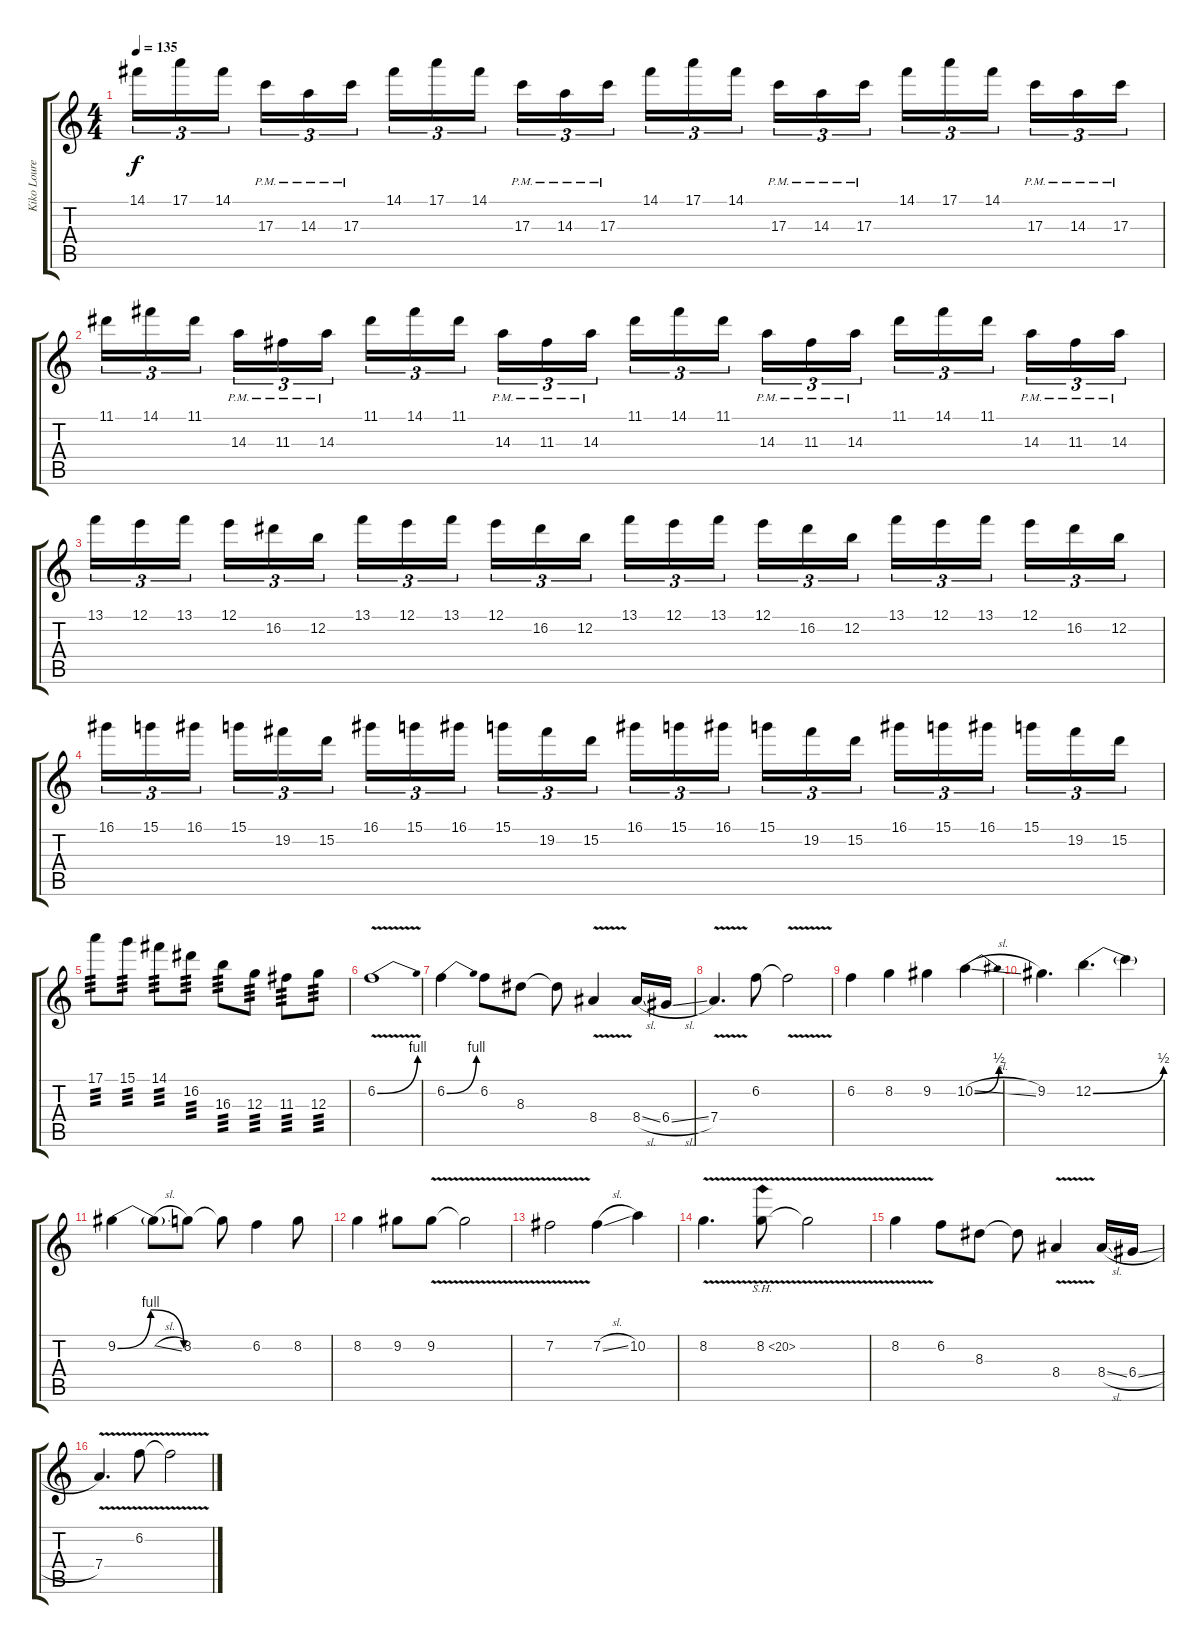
\track ("Kiko Loureiro Lead " "Kiko Loure") {instrument distortionguitar}
\staff {score tabs}
\tuning (E4 B3 G3 D3 A2 E2) {hide}
\ts (4 4)
\tempo 135
\clef g2
\ks c
14.1.16{tu (3 2) dy f} 17.1.16{tu (3 2)} 14.1.16{tu (3 2) beam splitsecondary} 17.3{pm}.16{tu (3 2)} 14.3{pm}.16{tu (3 2)} 17.3{pm}.16{tu (3 2)} 14.1.16{tu (3 2)} 17.1.16{tu (3 2)} 14.1.16{tu (3 2) beam splitsecondary} 17.3{pm}.16{tu (3 2)} 14.3{pm}.16{tu (3 2)} 17.3{pm}.16{tu (3 2)} 14.1.16{tu (3 2)} 17.1.16{tu (3 2)} 14.1.16{tu (3 2) beam splitsecondary} 17.3{pm}.16{tu (3 2)} 14.3{pm}.16{tu (3 2)} 17.3{pm}.16{tu (3 2)} 14.1.16{tu (3 2)} 17.1.16{tu (3 2)} 14.1.16{tu (3 2) beam splitsecondary} 17.3{pm}.16{tu (3 2)} 14.3{pm}.16{tu (3 2)} 17.3{pm}.16{tu (3 2)} |
11.1.16{tu (3 2)} 14.1.16{tu (3 2)} 11.1.16{tu (3 2) beam splitsecondary} 14.3{pm}.16{tu (3 2)} 11.3{pm}.16{tu (3 2)} 14.3{pm}.16{tu (3 2)} 11.1.16{tu (3 2)} 14.1.16{tu (3 2)} 11.1.16{tu (3 2) beam splitsecondary} 14.3{pm}.16{tu (3 2)} 11.3{pm}.16{tu (3 2)} 14.3{pm}.16{tu (3 2)} 11.1.16{tu (3 2)} 14.1.16{tu (3 2)} 11.1.16{tu (3 2) beam splitsecondary} 14.3{pm}.16{tu (3 2)} 11.3{pm}.16{tu (3 2)} 14.3{pm}.16{tu (3 2)} 11.1.16{tu (3 2)} 14.1.16{tu (3 2)} 11.1.16{tu (3 2) beam splitsecondary} 14.3{pm}.16{tu (3 2)} 11.3{pm}.16{tu (3 2)} 14.3{pm}.16{tu (3 2)} |
13.1.16{tu (3 2)} 12.1.16{tu (3 2)} 13.1.16{tu (3 2) beam splitsecondary} 12.1.16{tu (3 2)} 16.2.16{tu (3 2)} 12.2.16{tu (3 2)} 13.1.16{tu (3 2)} 12.1.16{tu (3 2)} 13.1.16{tu (3 2) beam splitsecondary} 12.1.16{tu (3 2)} 16.2.16{tu (3 2)} 12.2.16{tu (3 2)} 13.1.16{tu (3 2)} 12.1.16{tu (3 2)} 13.1.16{tu (3 2) beam splitsecondary} 12.1.16{tu (3 2)} 16.2.16{tu (3 2)} 12.2.16{tu (3 2)} 13.1.16{tu (3 2)} 12.1.16{tu (3 2)} 13.1.16{tu (3 2) beam splitsecondary} 12.1.16{tu (3 2)} 16.2.16{tu (3 2)} 12.2.16{tu (3 2)} |
16.1.16{tu (3 2)} 15.1.16{tu (3 2)} 16.1.16{tu (3 2) beam splitsecondary} 15.1.16{tu (3 2)} 19.2.16{tu (3 2)} 15.2.16{tu (3 2)} 16.1.16{tu (3 2)} 15.1.16{tu (3 2)} 16.1.16{tu (3 2) beam splitsecondary} 15.1.16{tu (3 2)} 19.2.16{tu (3 2)} 15.2.16{tu (3 2)} 16.1.16{tu (3 2)} 15.1.16{tu (3 2)} 16.1.16{tu (3 2) beam splitsecondary} 15.1.16{tu (3 2)} 19.2.16{tu (3 2)} 15.2.16{tu (3 2)} 16.1.16{tu (3 2)} 15.1.16{tu (3 2)} 16.1.16{tu (3 2) beam splitsecondary} 15.1.16{tu (3 2)} 19.2.16{tu (3 2)} 15.2.16{tu (3 2)} |
17.1.8{tp 3} 15.1.8{tp 3} 14.1.8{tp 3} 16.2.8{tp 3} 16.3.8{tp 3} 12.3.8{tp 3} 11.3.8{tp 3} 12.3.8{tp 3} |
6.2{be (bend 0 0 60 4) v}.1 |
6.2{be (bend 0 0 60 4)}.4 6.2.8 8.3.8 8.3{t}.8 8.4{v}.4 8.4{sl}.16 6.4{sl}.16 |
7.4{v}.4{d} 6.2.8 6.2{v t}.2 |
6.2.4 8.2.4 9.2.4 10.2{be (bend 0 0 60 2) sl}.4 |
9.2.4{d} 12.2{be (bend 0 0 60 2)}.4{d} 12.2{t}.4 |
9.2{be (bendrelease 0 0 30 4 45 4 60 0)}.4 9.2{sl t}.8 8.2.8 8.2{t}.8 6.2.4 8.2.8 |
8.2.4 9.2.8 9.2{v}.8 9.2{t}.2 |
7.2{v}.2 7.2{sl}.4 10.2.4 |
8.2{v}.4{d} 8.2{sh 12 v}.8 8.2{t}.2 |
8.2{v}.4 6.2.8 8.3.8 8.3{t}.8 8.4{v}.4 8.4{sl}.16 6.4{sl}.16 |
7.4{v}.4{d} 6.2{v}.8 6.2{t}.2
